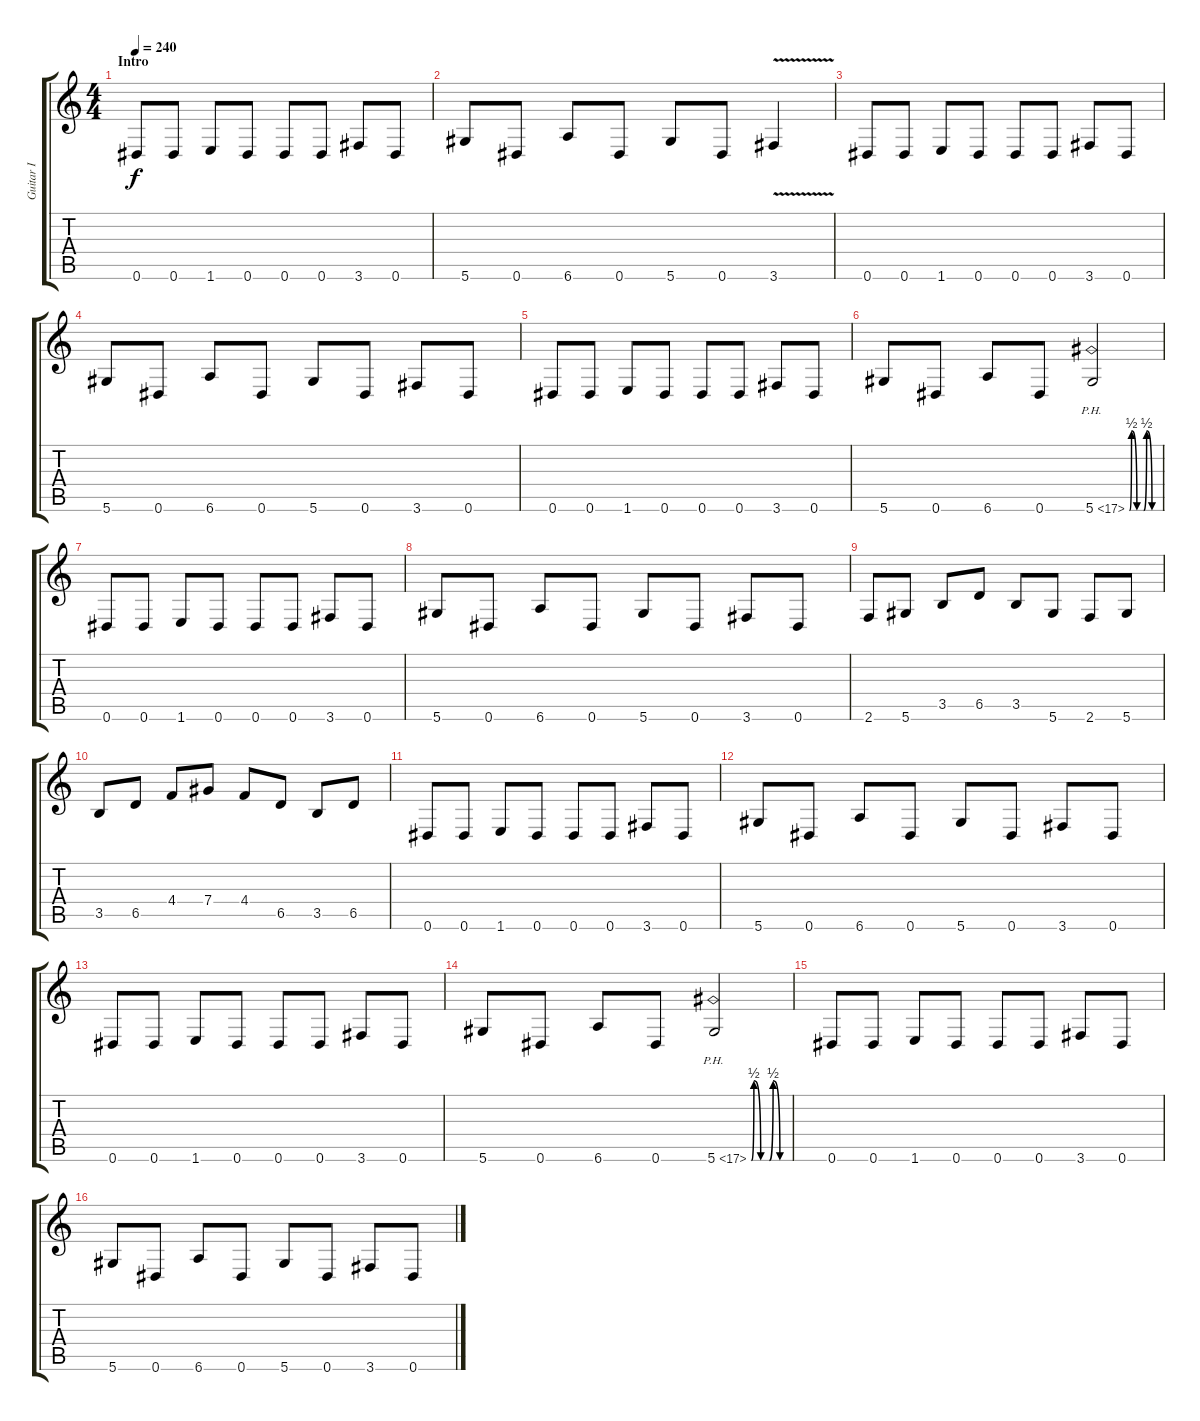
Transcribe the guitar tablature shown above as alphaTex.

\track ("Guitar I" "Guitar I") {instrument distortionguitar}
\staff {score tabs}
\tuning (Eb4 Bb3 Gb3 Db3 Ab2 Eb2) {hide}
\ts (4 4)
\section ("" "Intro")
\tempo 240
\clef g2
\ks c
0.6.8{dy f instrument distortionguitar} 0.6.8 1.6.8 0.6.8 0.6.8 0.6.8 3.6.8 0.6.8 |
5.6.8 0.6.8 6.6.8 0.6.8 5.6.8 0.6.8 3.6{v}.4 |
0.6.8 0.6.8 1.6.8 0.6.8 0.6.8 0.6.8 3.6.8 0.6.8 |
5.6.8 0.6.8 6.6.8 0.6.8 5.6.8 0.6.8 3.6.8 0.6.8 |
0.6.8 0.6.8 1.6.8 0.6.8 0.6.8 0.6.8 3.6.8 0.6.8 |
5.6.8 0.6.8 6.6.8 0.6.8 5.6{be (custom 0 0 4 2 15 0 29 0 35 2 46 0 60 0) ph 12}.2 |
0.6.8 0.6.8 1.6.8 0.6.8 0.6.8 0.6.8 3.6.8 0.6.8 |
5.6.8 0.6.8 6.6.8 0.6.8 5.6.8 0.6.8 3.6.8 0.6.8 |
2.6.8 5.6.8 3.5.8 6.5.8 3.5.8 5.6.8 2.6.8 5.6.8 |
3.5.8 6.5.8 4.4.8 7.4.8 4.4.8 6.5.8 3.5.8 6.5.8 |
0.6.8 0.6.8 1.6.8 0.6.8 0.6.8 0.6.8 3.6.8 0.6.8 |
5.6.8 0.6.8 6.6.8 0.6.8 5.6.8 0.6.8 3.6.8 0.6.8 |
0.6.8 0.6.8 1.6.8 0.6.8 0.6.8 0.6.8 3.6.8 0.6.8 |
5.6.8 0.6.8 6.6.8 0.6.8 5.6{be (custom 0 0 4 2 15 0 29 0 35 2 46 0 60 0) ph 12}.2 |
0.6.8 0.6.8 1.6.8 0.6.8 0.6.8 0.6.8 3.6.8 0.6.8 |
5.6.8 0.6.8 6.6.8 0.6.8 5.6.8 0.6.8 3.6.8 0.6.8
